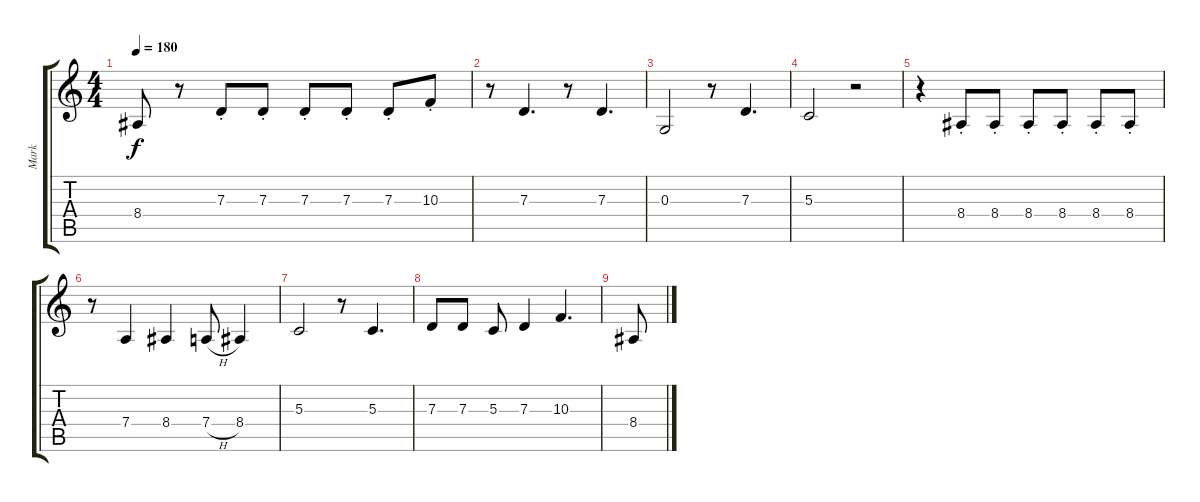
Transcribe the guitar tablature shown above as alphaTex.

\track ("Mark" "Mark") {instrument tenorsax}
\staff {score tabs}
\tuning (E4 B3 G3 D3 A2 E2) {hide}
\ts (4 4)
\tempo 180
\clef g2
\ks c
8.4.8{dy f} r.8 7.3{st}.8 7.3{st}.8 7.3{st}.8 7.3{st}.8 7.3{st}.8 10.3{st}.8 |
r.8 7.3.4{d} r.8 7.3.4{d} |
0.3.2 r.8 7.3.4{d} |
5.3.2 r.2 |
r.4 8.4{st}.8 8.4{st}.8 8.4{st}.8 8.4{st}.8 8.4{st}.8 8.4{st}.8 |
r.8 7.4.4 8.4.4 7.4{h}.8 8.4.4 |
5.3.2 r.8 5.3.4{d} |
7.3.8 7.3.8 5.3.8 7.3.4 10.3.4{d} |
8.4.8
